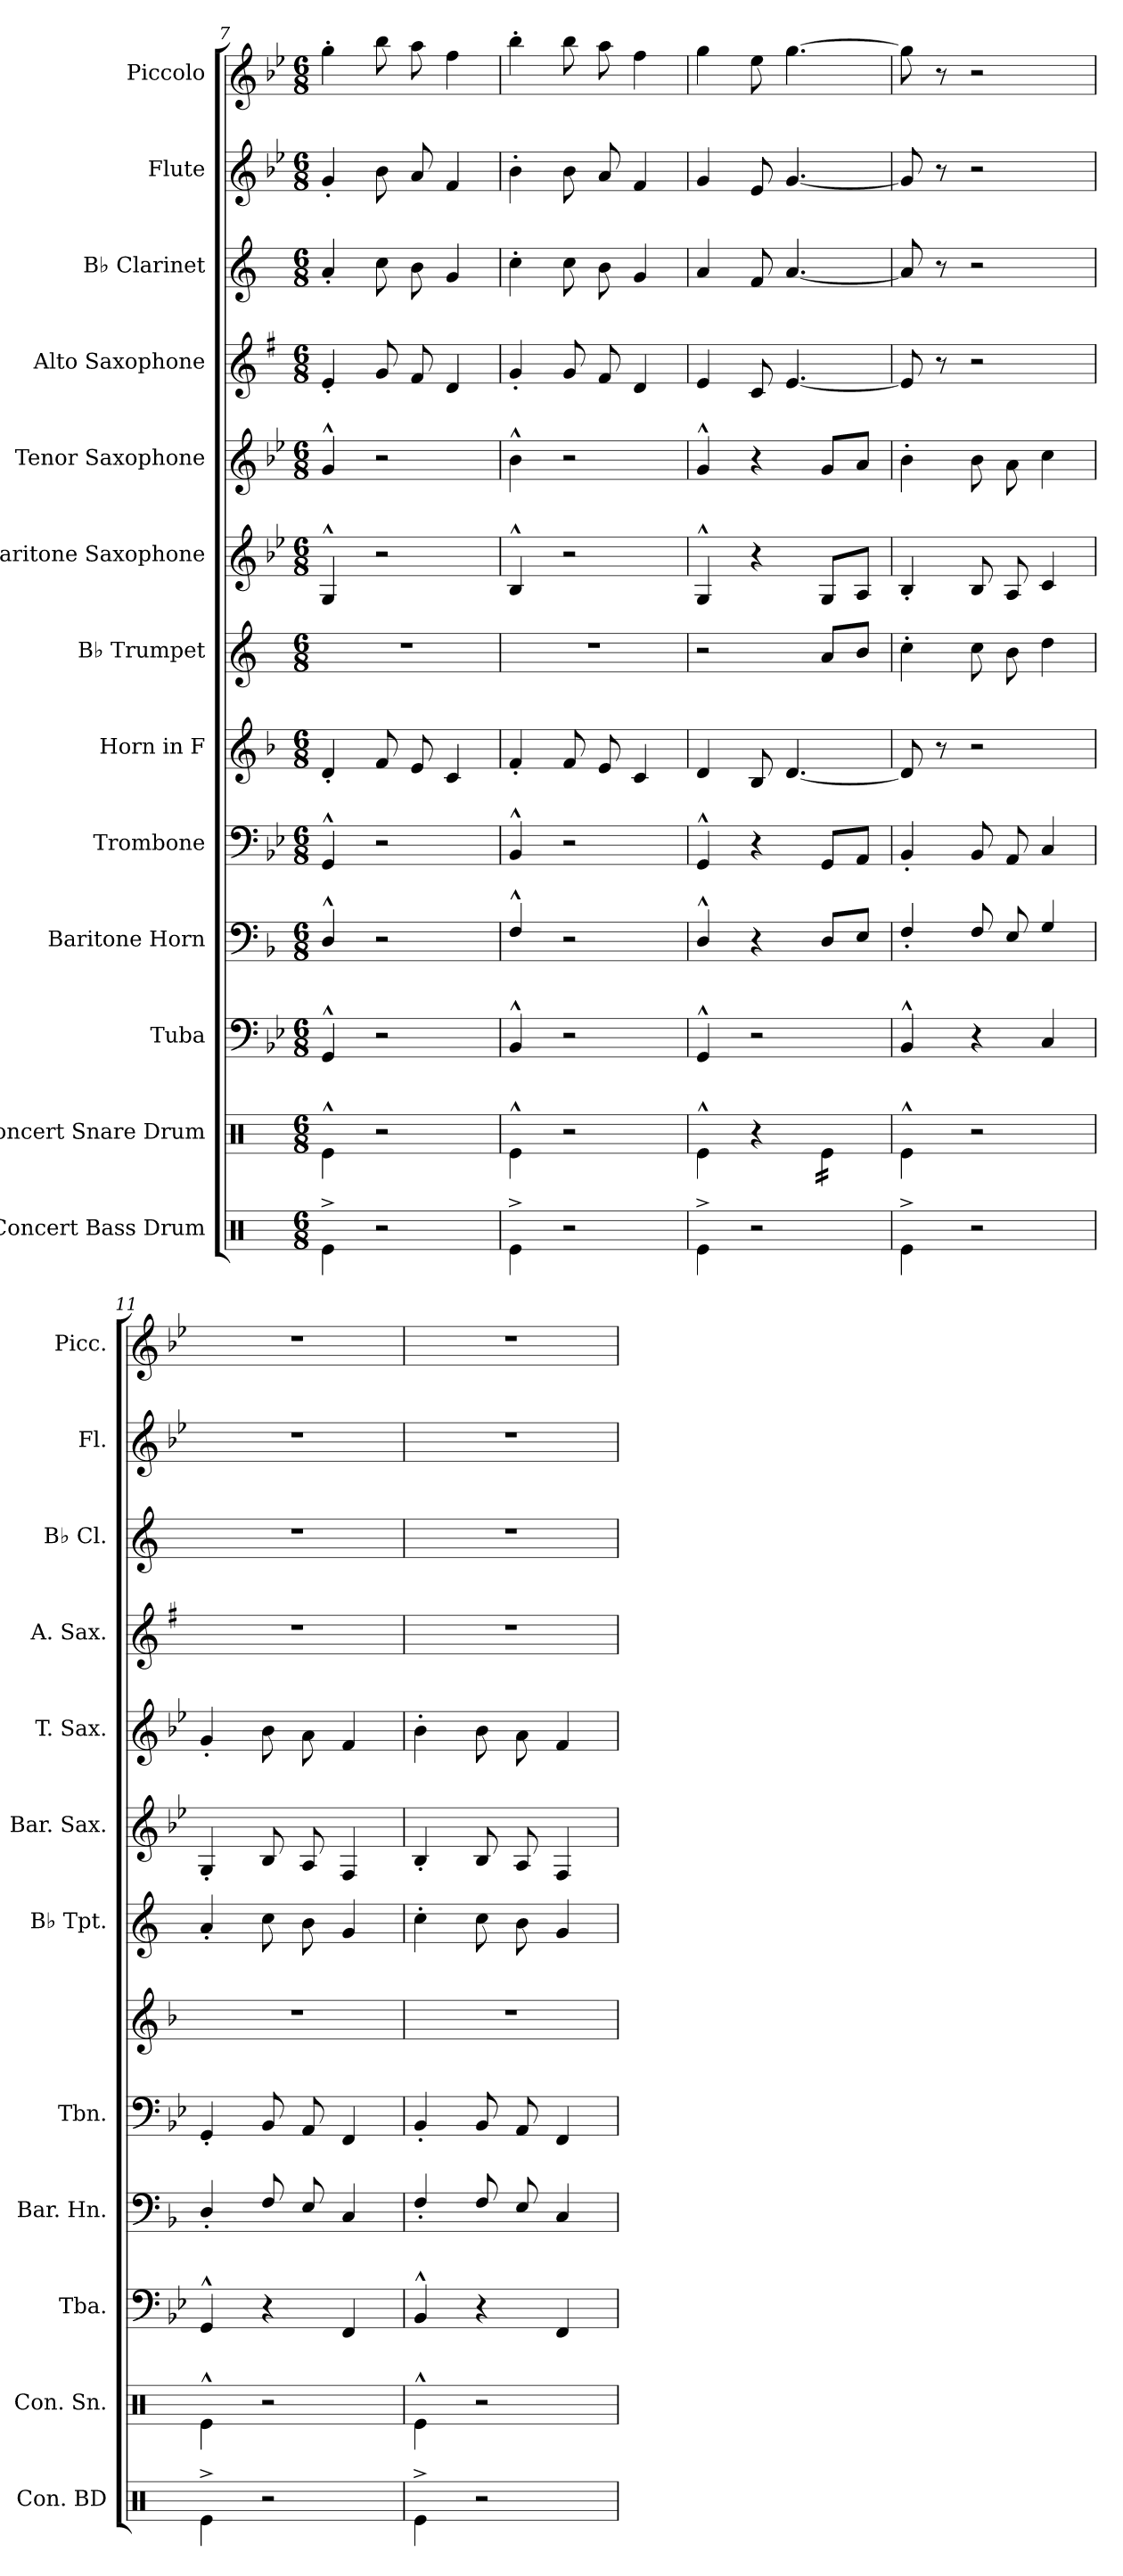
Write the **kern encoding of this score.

**kern	**kern	**kern	**kern	**kern	**kern	**kern	**kern	**kern	**kern	**kern	**kern	**kern
*part13	*part12	*part11	*part10	*part9	*part8	*part7	*part6	*part5	*part4	*part3	*part2	*part1
*staff13	*staff12	*staff11	*staff10	*staff9	*staff8	*staff7	*staff6	*staff5	*staff4	*staff3	*staff2	*staff1
*I"Concert Bass Drum	*I"Concert Snare Drum	*I"Tuba	*I"Baritone Horn	*I"Trombone	*I"Horn in F	*I"B♭ Trumpet	*I"Baritone Saxophone	*I"Tenor Saxophone	*I"Alto Saxophone	*I"B♭ Clarinet	*I"Flute	*I"Piccolo
*I'Con. BD	*I'Con. Sn.	*I'Tba.	*I'Bar. Hn.	*I'Tbn.	*	*I'B♭ Tpt.	*I'Bar. Sax.	*I'T. Sax.	*I'A. Sax.	*I'B♭ Cl.	*I'Fl.	*I'Picc.
!!LO:PB:g=z
*clefX	*clefX	*clefF4	*clefF4	*clefF4	*clefG2	*clefG2	*clefG2	*clefG2	*clefG2	*clefG2	*clefG2	*clefG2
*	*	*	*ITrd4c7	*	*ITrd4c7	*ITrd1c2	*ITrd12c21	*ITrd8c14	*ITrd5c9	*ITrd1c2	*	*ITrd-7c-12
*k[]	*k[]	*k[b-e-]	*k[b-e-]	*k[b-e-]	*k[b-e-]	*k[b-e-]	*k[b-e-]	*k[b-e-]	*k[b-e-]	*k[b-e-]	*k[b-e-]	*k[b-e-]
*M6/8	*M6/8	*M6/8	*M6/8	*M6/8	*M6/8	*M6/8	*M6/8	*M6/8	*M6/8	*M6/8	*M6/8	*M6/8
=7	=7	=7	=7	=7	=7	=7	=7	=7	=7	=7	=7	=7
4Re^\	4Re^^\	4GG^^/	4GG^^/	4GG^^/	4G'/	2.r	4GG^^/	4G^^/	4G'/	4g'/	4g'/	4ggg'\
2r	2r	2r	2r	2r	8B-/	.	2r	2r	8B-/	8b-\	8b-\	8bbb-\
.	.	.	.	.	8A/	.	.	.	8A/	8a\	8a/	8aaa\
.	.	.	.	.	4F/	.	.	.	4F/	4f/	4f/	4fff\
=8	=8	=8	=8	=8	=8	=8	=8	=8	=8	=8	=8	=8
4Re^\	4Re^^\	4BB-^^/	4BB-^^/	4BB-^^/	4B-'/	2.r	4BB-^^/	4B-^^\	4B-'/	4b-'\	4b-'\	4bbb-'\
2r	2r	2r	2r	2r	8B-/	.	2r	2r	8B-/	8b-\	8b-\	8bbb-\
.	.	.	.	.	8A/	.	.	.	8A/	8a\	8a/	8aaa\
.	.	.	.	.	4F/	.	.	.	4F/	4f/	4f/	4fff\
=9	=9	=9	=9	=9	=9	=9	=9	=9	=9	=9	=9	=9
4Re^\	4Re^^\	4GG^^/	4GG^^/	4GG^^/	4G/	2r	4GG^^/	4G^^/	4G/	4g/	4g/	4ggg\
2r	4r	2r	4r	4r	8E-/	.	4r	4r	8E-/	8e-/	8e-/	8eee-\
.	.	.	.	.	[4.G/	.	.	.	[4.G/	[4.g/	[4.g/	[4.ggg\
*	*tremolo	*	*	*	*	*	*	*	*	*	*	*
.	16Re\LL	.	8GG/L	8GG/L	.	8g/L	8GG/L	8G/L	.	.	.	.
.	16Re\	.	.	.	.	.	.	.	.	.	.	.
.	16Re\	.	8AA/J	8AA/J	.	8a/J	8AA/J	8A/J	.	.	.	.
.	16Re\JJ	.	.	.	.	.	.	.	.	.	.	.
*	*Xtremolo	*	*	*	*	*	*	*	*	*	*	*
=10	=10	=10	=10	=10	=10	=10	=10	=10	=10	=10	=10	=10
4Re^\	4Re^^\	4BB-^^/	4BB-'/	4BB-'/	8G/]	4b-'\	4BB-'/	4B-'\	8G/]	8g/]	8g/]	8ggg\]
.	.	.	.	.	8r	.	.	.	8r	8r	8r	8r
2r	2r	4r	8BB-/	8BB-/	2r	8b-\	8BB-/	8B-\	2r	2r	2r	2r
.	.	.	8AA/	8AA/	.	8a\	8AA/	8A\	.	.	.	.
.	.	4C/	4C/	4C/	.	4cc\	4C/	4c\	.	.	.	.
=11	=11	=11	=11	=11	=11	=11	=11	=11	=11	=11	=11	=11
4Re^\	4Re^^\	4GG^^/	4GG'/	4GG'/	2.r	4g'/	4GG'/	4G'/	2.r	2.r	2.r	2.r
2r	2r	4r	8BB-/	8BB-/	.	8b-\	8BB-/	8B-\	.	.	.	.
.	.	.	8AA/	8AA/	.	8a\	8AA/	8A\	.	.	.	.
.	.	4FF/	4FF/	4FF/	.	4f/	4FF/	4F/	.	.	.	.
=12	=12	=12	=12	=12	=12	=12	=12	=12	=12	=12	=12	=12
4Re^\	4Re^^\	4BB-^^/	4BB-'/	4BB-'/	2.r	4b-'\	4BB-'/	4B-'\	2.r	2.r	2.r	2.r
2r	2r	4r	8BB-/	8BB-/	.	8b-\	8BB-/	8B-\	.	.	.	.
.	.	.	8AA/	8AA/	.	8a\	8AA/	8A\	.	.	.	.
.	.	4FF/	4FF/	4FF/	.	4f/	4FF/	4F/	.	.	.	.
=	=	=	=	=	=	=	=	=	=	=	=	=
*-	*-	*-	*-	*-	*-	*-	*-	*-	*-	*-	*-	*-
